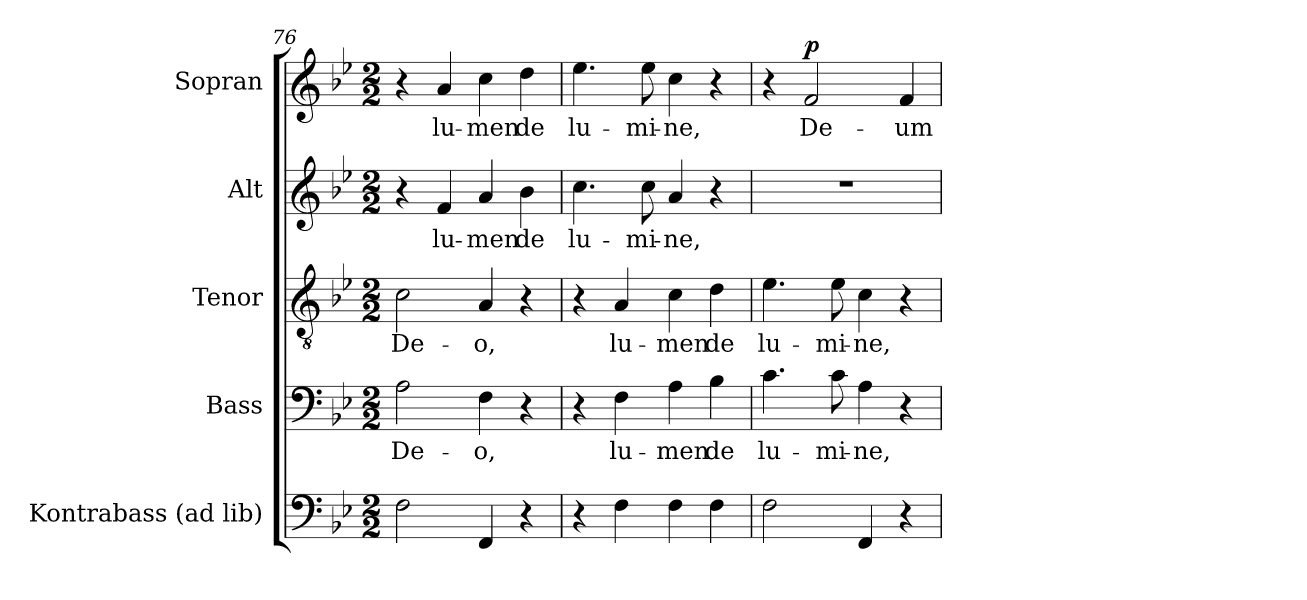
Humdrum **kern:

**kern	**kern	**text	**kern	**text	**kern	**text	**kern	**text	**dynam
*part5	*part4	*part4	*part3	*part3	*part2	*part2	*part1	*part1	*part1
*staff5	*staff4	*staff4	*staff3	*staff3	*staff2	*staff2	*staff1	*staff1	*staff1
*I"Kontrabass (ad lib)	*I"Bass	*	*I"Tenor	*	*I"Alt	*	*I"Sopran	*	*
*I'Kb.	*I'B.	*	*I'T.	*	*I'A.	*	*I'S.	*	*
*clefF4	*clefF4	*	*clefGv2	*	*clefG2	*	*clefG2	*	*
*ITrd7c12	*	*	*	*	*	*	*	*	*
*k[b-e-]	*k[b-e-]	*	*k[b-e-]	*	*k[b-e-]	*	*k[b-e-]	*	*
*B-:	*B-:	*	*B-:	*	*B-:	*	*B-:	*	*
*M2/2	*M2/2	*	*M2/2	*	*M2/2	*	*M2/2	*	*
=76	=76	=76	=76	=76	=76	=76	=76	=76	=76
!	!	!LO:LY:b	!	!LO:LY:b	!	!	!	!	!
2FF\	2A\	De-	2c\	De-	4r	.	4r	.	.
!	!	!	!	!	!	!LO:LY:b	!	!LO:LY:b	!
.	.	.	.	.	4f/	lu-	4a/	lu-	.
!	!	!LO:LY:b	!	!LO:LY:b	!	!LO:LY:b	!	!LO:LY:b	!
4FFF/	4F\	-o,	4A/	-o,	4a/	-men	4cc\	-men	.
!	!	!	!	!	!	!LO:LY:b	!	!LO:LY:b	!
4r	4r	.	4r	.	4b-\	de	4dd\	de	.
=77	=77	=77	=77	=77	=77	=77	=77	=77	=77
!	!	!	!	!	!	!LO:LY:b	!	!LO:LY:b	!
4r	4r	.	4r	.	4.cc\	lu-	4.ee-\	lu-	.
!	!	!LO:LY:b	!	!LO:LY:b	!	!	!	!	!
4FF\	4F\	lu-	4A/	lu-	.	.	.	.	.
!	!	!	!	!	!	!LO:LY:b	!	!LO:LY:b	!
.	.	.	.	.	8cc\	-mi-	8ee-\	-mi-	.
!	!	!LO:LY:b	!	!LO:LY:b	!	!LO:LY:b	!	!LO:LY:b	!
4FF\	4A\	-men	4c\	-men	4a/	-ne,	4cc\	-ne,	.
!	!	!LO:LY:b	!	!LO:LY:b	!	!	!	!	!
4FF\	4B-\	de	4d\	de	4r	.	4r	.	.
=78	=78	=78	=78	=78	=78	=78	=78	=78	=78
!	!	!LO:LY:b	!	!LO:LY:b	!	!	!	!	!
2FF\	4.c\	lu-	4.e-\	lu-	1r	.	4r	.	.
!	!	!	!	!	!	!	!	!LO:LY:b	!LO:DY:a
.	.	.	.	.	.	.	2f/	De-	p
!	!	!LO:LY:b	!	!LO:LY:b	!	!	!	!	!
.	8c\	-mi-	8e-\	-mi-	.	.	.	.	.
!	!	!LO:LY:b	!	!LO:LY:b	!	!	!	!	!
4FFF/	4A\	-ne,	4c\	-ne,	.	.	.	.	.
!	!	!	!	!	!	!	!	!LO:LY:b	!
4r	4r	.	4r	.	.	.	4f/	-um	.
=	=	=	=	=	=	=	=	=	=
*-	*-	*-	*-	*-	*-	*-	*-	*-	*-
